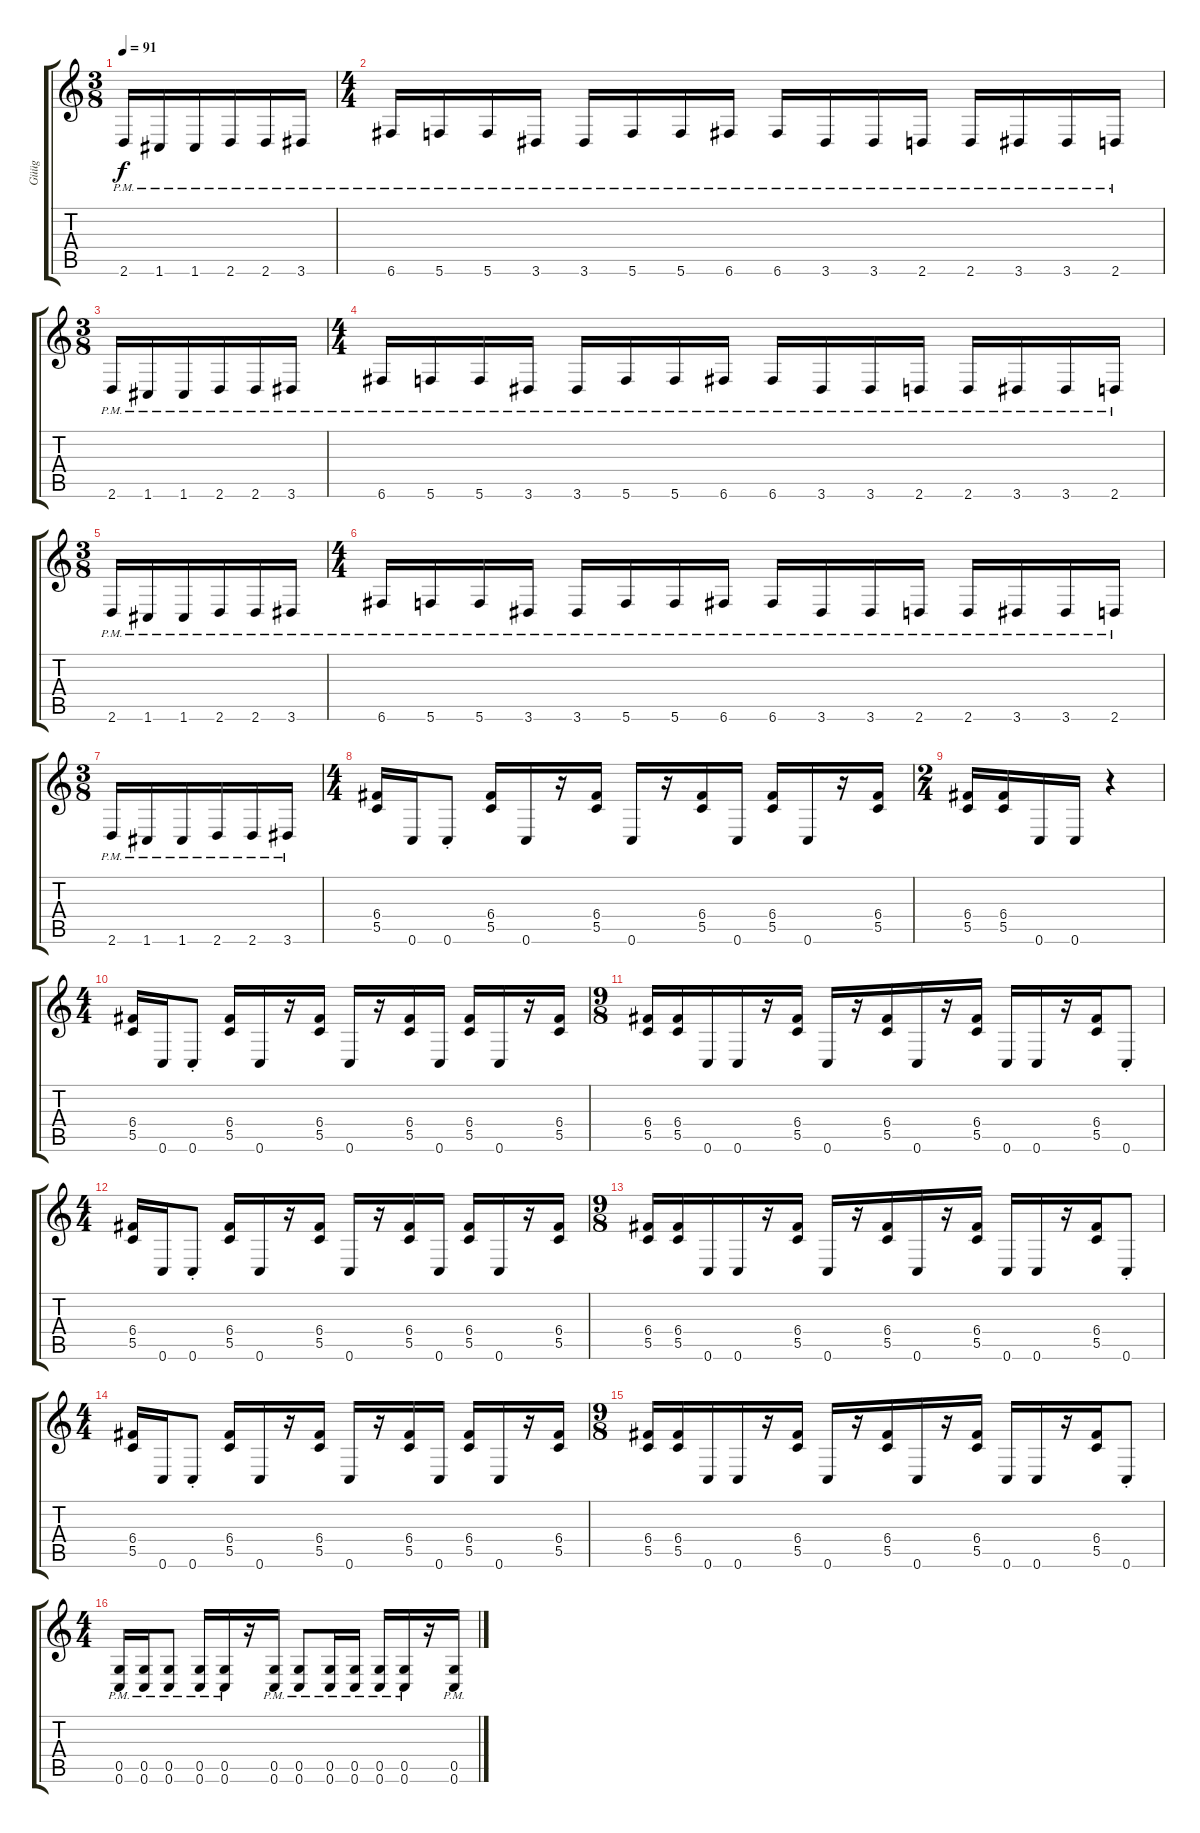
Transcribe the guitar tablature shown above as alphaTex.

\track ("Güüg" "Güüg") {instrument distortionguitar}
\staff {score tabs}
\tuning (D4 A3 F3 C3 G2 C2) {hide}
\ts (3 8)
\tempo 91
\clef g2
\ks c
2.6{pm}.16{dy f} 1.6{pm}.16 1.6{pm}.16 2.6{pm}.16 2.6{pm}.16 3.6{pm}.16 |
\ts (4 4)
6.6{pm}.16 5.6{pm}.16 5.6{pm}.16 3.6{pm}.16 3.6{pm}.16 5.6{pm}.16 5.6{pm}.16 6.6{pm}.16 6.6{pm}.16 3.6{pm}.16 3.6{pm}.16 2.6{pm}.16 2.6{pm}.16 3.6{pm}.16 3.6{pm}.16 2.6{pm}.16 |
\ts (3 8)
2.6{pm}.16 1.6{pm}.16 1.6{pm}.16 2.6{pm}.16 2.6{pm}.16 3.6{pm}.16 |
\ts (4 4)
6.6{pm}.16 5.6{pm}.16 5.6{pm}.16 3.6{pm}.16 3.6{pm}.16 5.6{pm}.16 5.6{pm}.16 6.6{pm}.16 6.6{pm}.16 3.6{pm}.16 3.6{pm}.16 2.6{pm}.16 2.6{pm}.16 3.6{pm}.16 3.6{pm}.16 2.6{pm}.16 |
\ts (3 8)
2.6{pm}.16 1.6{pm}.16 1.6{pm}.16 2.6{pm}.16 2.6{pm}.16 3.6{pm}.16 |
\ts (4 4)
6.6{pm}.16 5.6{pm}.16 5.6{pm}.16 3.6{pm}.16 3.6{pm}.16 5.6{pm}.16 5.6{pm}.16 6.6{pm}.16 6.6{pm}.16 3.6{pm}.16 3.6{pm}.16 2.6{pm}.16 2.6{pm}.16 3.6{pm}.16 3.6{pm}.16 2.6{pm}.16 |
\ts (3 8)
2.6{pm}.16 1.6{pm}.16 1.6{pm}.16 2.6{pm}.16 2.6{pm}.16 3.6{pm}.16 |
\ts (4 4)
(6.4 5.5).16 0.6.16 0.6{st}.8 (6.4 5.5).16 0.6.16 r.16 (6.4 5.5).16 0.6.16 r.16 (6.4 5.5).16 0.6.16 (6.4 5.5).16 0.6.16 r.16 (6.4 5.5).16 |
\ts (2 4)
(6.4 5.5).16 (6.4 5.5).16 0.6.16 0.6.16 r.4 |
\ts (4 4)
(6.4 5.5).16 0.6.16 0.6{st}.8 (6.4 5.5).16 0.6.16 r.16 (6.4 5.5).16 0.6.16 r.16 (6.4 5.5).16 0.6.16 (6.4 5.5).16 0.6.16 r.16 (6.4 5.5).16 |
\ts (9 8)
(6.4 5.5).16 (6.4 5.5).16 0.6.16 0.6.16 r.16 (6.4 5.5).16 0.6.16 r.16 (6.4 5.5).16 0.6.16 r.16 (6.4 5.5).16 0.6.16 0.6.16 r.16 (6.4 5.5).16 0.6{st}.8 |
\ts (4 4)
(6.4 5.5).16 0.6.16 0.6{st}.8 (6.4 5.5).16 0.6.16 r.16 (6.4 5.5).16 0.6.16 r.16 (6.4 5.5).16 0.6.16 (6.4 5.5).16 0.6.16 r.16 (6.4 5.5).16 |
\ts (9 8)
(6.4 5.5).16 (6.4 5.5).16 0.6.16 0.6.16 r.16 (6.4 5.5).16 0.6.16 r.16 (6.4 5.5).16 0.6.16 r.16 (6.4 5.5).16 0.6.16 0.6.16 r.16 (6.4 5.5).16 0.6{st}.8 |
\ts (4 4)
(6.4 5.5).16 0.6.16 0.6{st}.8 (6.4 5.5).16 0.6.16 r.16 (6.4 5.5).16 0.6.16 r.16 (6.4 5.5).16 0.6.16 (6.4 5.5).16 0.6.16 r.16 (6.4 5.5).16 |
\ts (9 8)
(6.4 5.5).16 (6.4 5.5).16 0.6.16 0.6.16 r.16 (6.4 5.5).16 0.6.16 r.16 (6.4 5.5).16 0.6.16 r.16 (6.4 5.5).16 0.6.16 0.6.16 r.16 (6.4 5.5).16 0.6{st}.8 |
\ts (4 4)
(0.5{pm} 0.6{pm}).16 (0.5{pm} 0.6{pm}).16 (0.5{pm} 0.6{pm}).8 (0.5{pm} 0.6{pm}).16 (0.5{pm} 0.6{pm}).16 r.16 (0.5{pm} 0.6{pm}).16 (0.5{pm} 0.6{pm}).8 (0.5{pm} 0.6{pm}).16 (0.5{pm} 0.6{pm}).16 (0.5{pm} 0.6{pm}).16 (0.5{pm} 0.6{pm}).16 r.16 (0.5{pm} 0.6{pm}).16
